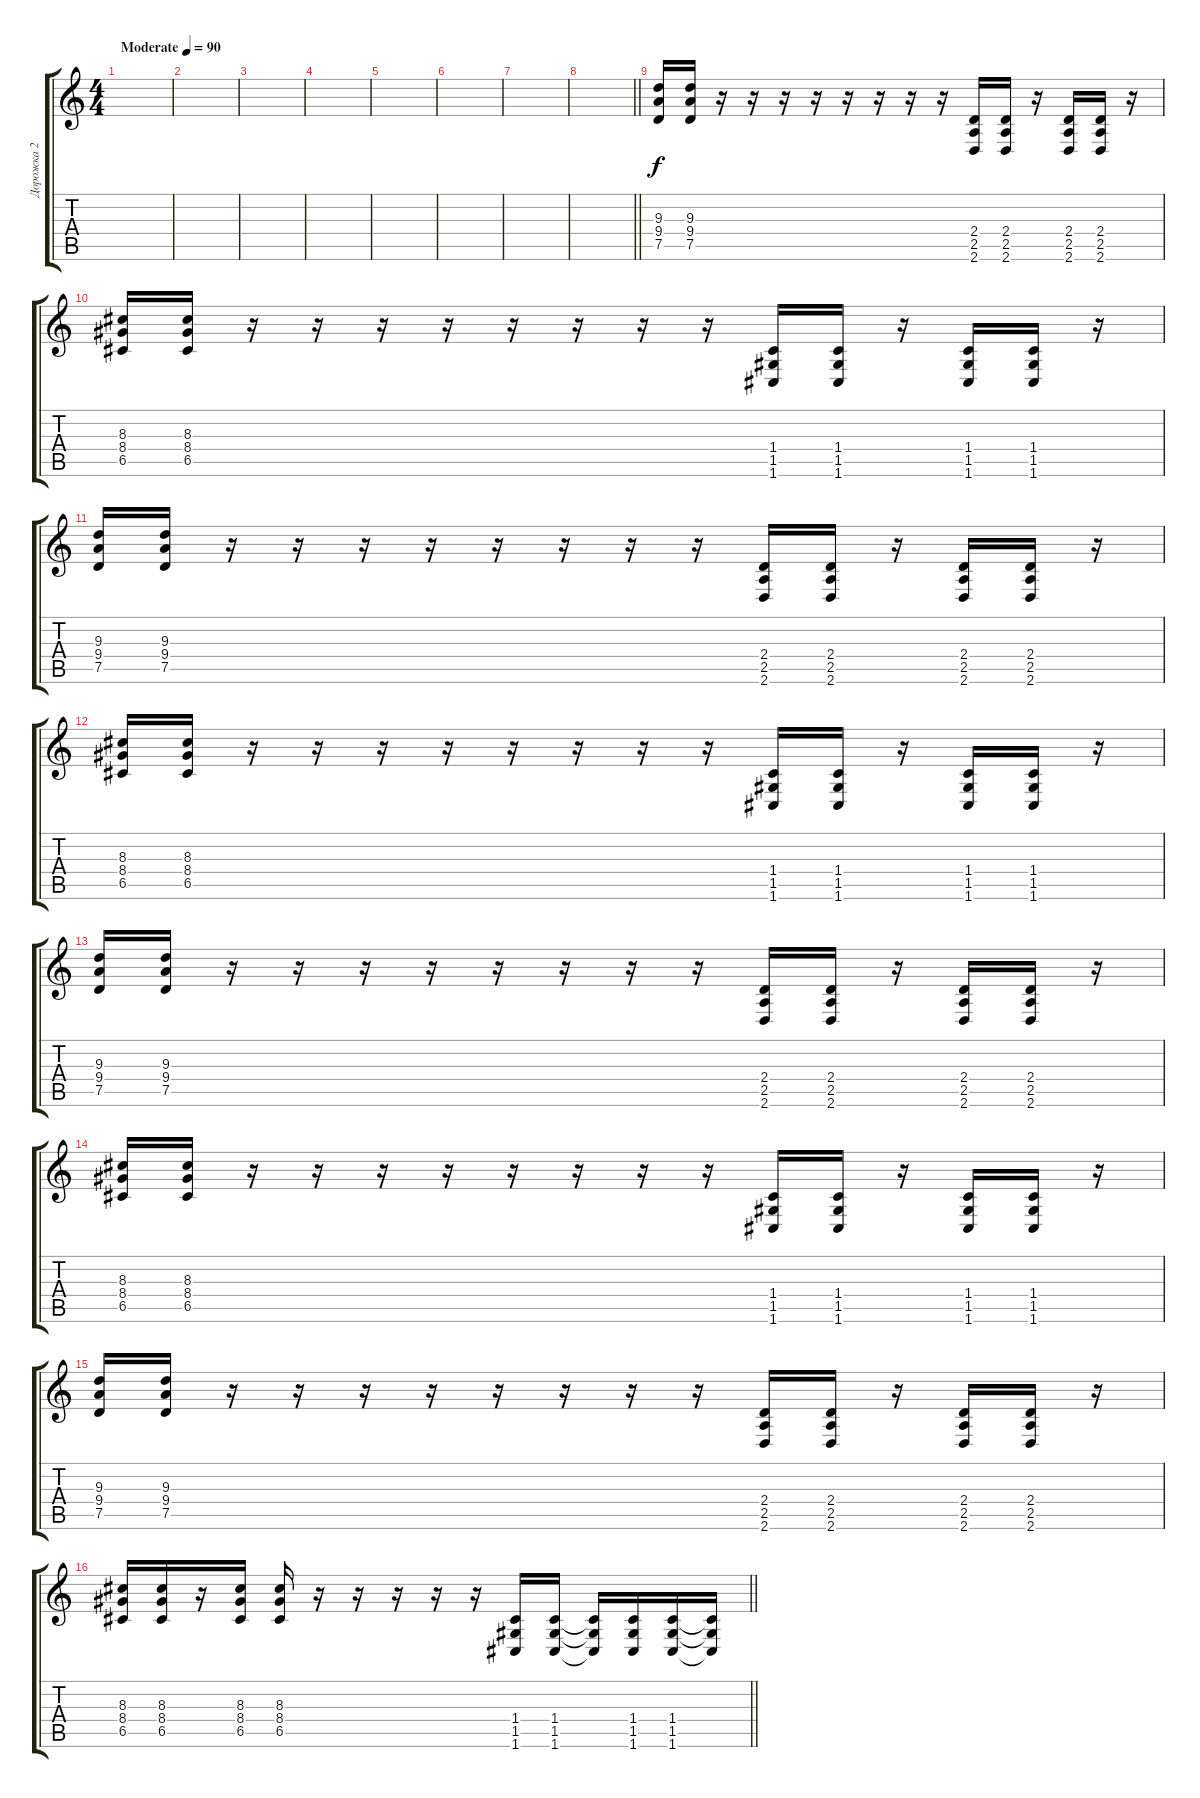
\track ("Дорожка 2" "Дорожка 2") {instrument distortionguitar}
\staff {score tabs}
\tuning (D4 A3 F3 C3 G2 C2) {hide}
\ts (4 4)
\section ("" "")
\tempo (90 "Moderate")
\clef g2
\ks c
|
|
|
|
|
|
|
\barLineRight lightlight
|
\section ("" "")
(9.3 9.4 7.5).16 (9.3 9.4 7.5).16 r.16 r.16 r.16 r.16 r.16 r.16 r.16 r.16 (2.4 2.5 2.6).16 (2.4 2.5 2.6).16 r.16 (2.4 2.5 2.6).16 (2.4 2.5 2.6).16 r.16 |
(8.3 8.4 6.5).16 (8.3 8.4 6.5).16 r.16 r.16 r.16 r.16 r.16 r.16 r.16 r.16 (1.4 1.5 1.6).16 (1.4 1.5 1.6).16 r.16 (1.4 1.5 1.6).16 (1.4 1.5 1.6).16 r.16 |
(9.3 9.4 7.5).16 (9.3 9.4 7.5).16 r.16 r.16 r.16 r.16 r.16 r.16 r.16 r.16 (2.4 2.5 2.6).16 (2.4 2.5 2.6).16 r.16 (2.4 2.5 2.6).16 (2.4 2.5 2.6).16 r.16 |
(8.3 8.4 6.5).16 (8.3 8.4 6.5).16 r.16 r.16 r.16 r.16 r.16 r.16 r.16 r.16 (1.4 1.5 1.6).16 (1.4 1.5 1.6).16 r.16 (1.4 1.5 1.6).16 (1.4 1.5 1.6).16 r.16 |
(9.3 9.4 7.5).16 (9.3 9.4 7.5).16 r.16 r.16 r.16 r.16 r.16 r.16 r.16 r.16 (2.4 2.5 2.6).16 (2.4 2.5 2.6).16 r.16 (2.4 2.5 2.6).16 (2.4 2.5 2.6).16 r.16 |
(8.3 8.4 6.5).16 (8.3 8.4 6.5).16 r.16 r.16 r.16 r.16 r.16 r.16 r.16 r.16 (1.4 1.5 1.6).16 (1.4 1.5 1.6).16 r.16 (1.4 1.5 1.6).16 (1.4 1.5 1.6).16 r.16 |
(9.3 9.4 7.5).16 (9.3 9.4 7.5).16 r.16 r.16 r.16 r.16 r.16 r.16 r.16 r.16 (2.4 2.5 2.6).16 (2.4 2.5 2.6).16 r.16 (2.4 2.5 2.6).16 (2.4 2.5 2.6).16 r.16 |
\barLineRight lightlight
(8.3 8.4 6.5).16 (8.3 8.4 6.5).16 r.16 (8.3 8.4 6.5).16 (8.3 8.4 6.5).16 r.16 r.16 r.16 r.16 r.16 (1.4 1.5 1.6).16 (1.4 1.5 1.6).16 (1.4{t} 1.5{t} 1.6{t}).16 (1.4 1.5 1.6).16 (1.4 1.5 1.6).16 (1.4{t} 1.5{t} 1.6{t}).16
